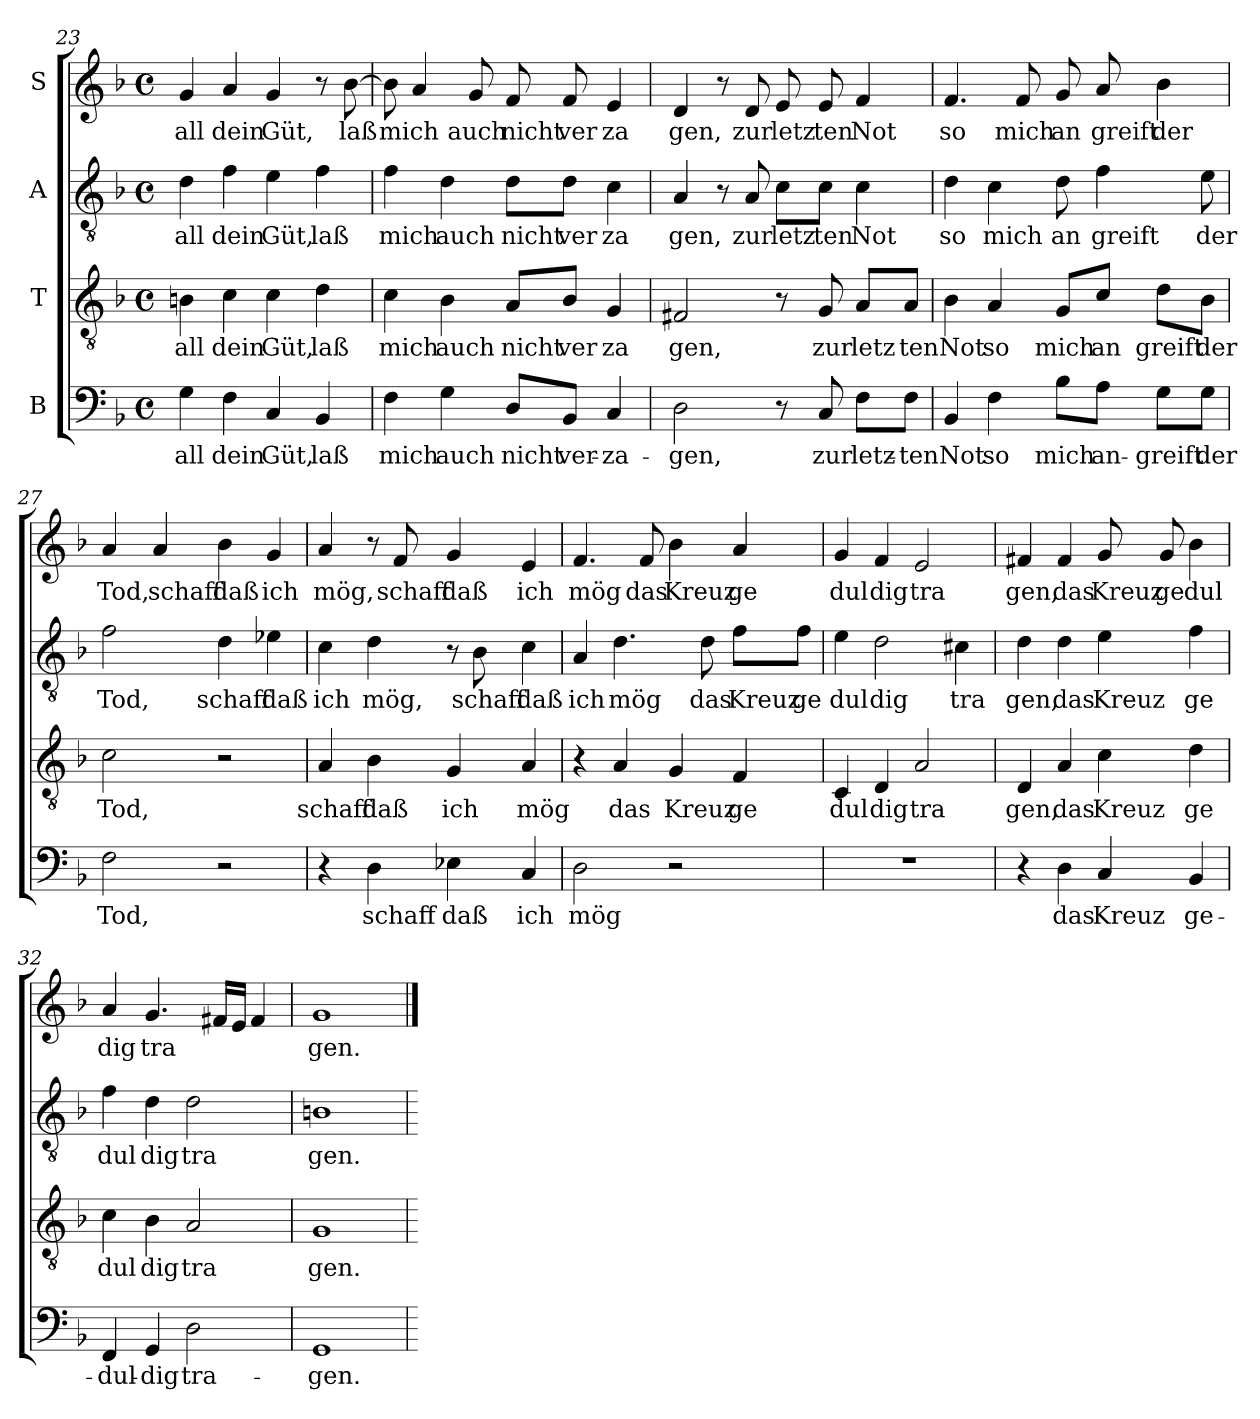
**kern	**text	**kern	**text	**kern	**text	**kern	**text
*part4	*part4	*part3	*part3	*part2	*part2	*part1	*part1
*staff4	*staff4	*staff3	*staff3	*staff2	*staff2	*staff1	*staff1
*I"B	*	*I"T	*	*I"A	*	*I"S	*
*clefF4	*	*clefGv2	*	*clefGv2	*	*clefG2	*
*k[b-]	*	*k[b-]	*	*k[b-]	*	*k[b-]	*
*F:	*	*F:	*	*F:	*	*F:	*
*M4/4	*	*M4/4	*	*M4/4	*	*M4/4	*
*met(c)	*	*met(c)	*	*met(c)	*	*met(c)	*
=23	=23	=23	=23	=23	=23	=23	=23
!	!LO:LY:b:cj	!	!LO:LY:b:cj	!	!LO:LY:b:cj	!	!LO:LY:b:cj
4G\	all	4B\	all	4d\	all	4g/	all
!	!LO:LY:b:cj	!	!LO:LY:b:cj	!	!LO:LY:b:cj	!	!LO:LY:b:cj
4F\	dein	4c\	dein	4f\	dein	4a/	dein
!	!LO:LY:b:cj	!	!LO:LY:b:cj	!	!LO:LY:b:cj	!	!LO:LY:b:cj
4C/	Güt,	4c\	Güt,	4e\	Güt,	4g/	Güt,
!	!LO:LY:b:cj	!	!LO:LY:b:cj	!	!LO:LY:b:cj	!	!
4BB-/	laß	4d\	laß	4f\	laß	8r	.
!	!	!	!	!	!	!	!LO:LY:b
.	.	.	.	.	.	[>8b-\	laß
!!LO:PB:g=z
=24	=24	=24	=24	=24	=24	=24	=24
!	!LO:LY:b:cj	!	!LO:LY:b:cj	!	!LO:LY:b:cj	!	!LO:LY:b
4F\	mich	4c\	mich	4f\	mich	8b-\]	mich
.	.	.	.	.	.	4a/	.
!	!LO:LY:b:cj	!	!LO:LY:b:cj	!	!LO:LY:b:cj	!	!
4G\	auch	4B-\	auch	4d\	auch	.	.
!	!	!	!	!	!	!	!LO:LY:b:cj
.	.	.	.	.	.	8g/	auch
!	!LO:LY:b:cj	!	!LO:LY:b:cj	!	!LO:LY:b:cj	!	!LO:LY:b:cj
8D/L	nicht	8A/L	nicht	8d\L	nicht	8f/	nicht
!	!LO:LY:b:cj	!	!LO:LY:b:cj	!	!LO:LY:b:cj	!	!LO:LY:b:cj
8BB-/J	ver-	8B-/J	ver	8d\J	ver	8f/	ver
!	!LO:LY:b:cj	!	!LO:LY:b:cj	!	!LO:LY:b:cj	!	!LO:LY:b:cj
4C/	-za-	4G/	za	4c\	za	4e/	za
=25	=25	=25	=25	=25	=25	=25	=25
!	!LO:LY:b:cj	!	!LO:LY:b:cj	!	!LO:LY:b:cj	!	!LO:LY:b:cj
2D\	-gen,	2F#X/	gen,	4A/	gen,	4d/	gen,
.	.	.	.	8r	.	8r	.
!	!	!	!	!	!LO:LY:b:cj	!	!LO:LY:b:cj
.	.	.	.	8A/	zur	8d/	zur
!	!	!	!	!	!LO:LY:b:cj	!	!LO:LY:b:cj
8r	.	8r	.	8c\L	letz	8e/	letz
!	!LO:LY:b:cj	!	!LO:LY:b:cj	!	!LO:LY:b:cj	!	!LO:LY:b:cj
8C/	zur	8G/	zur	8c\J	ten	8e/	ten
!	!LO:LY:b:cj	!	!LO:LY:b:cj	!	!LO:LY:b:cj	!	!LO:LY:b:cj
8F\L	letz-	8A/L	letz	4c\	Not	4f/	Not
!	!LO:LY:b:cj	!	!LO:LY:b:cj	!	!	!	!
8F\J	-ten	8A/J	ten	.	.	.	.
=26	=26	=26	=26	=26	=26	=26	=26
!	!LO:LY:b:cj	!	!LO:LY:b:cj	!	!LO:LY:b:cj	!	!LO:LY:b:cj
4BB-/	Not	4B-\	Not	4d\	so	4.f/	so
!	!LO:LY:b:cj	!	!LO:LY:b:cj	!	!LO:LY:b:cj	!	!
4F\	so	4A/	so	4c\	mich	.	.
!	!	!	!	!	!	!	!LO:LY:b:cj
.	.	.	.	.	.	8f/	mich
!	!LO:LY:b:cj	!	!LO:LY:b:cj	!	!LO:LY:b:cj	!	!LO:LY:b:cj
8B-\L	mich	8G/L	mich	8d\	an	8g/	an
!	!LO:LY:b:cj	!	!LO:LY:b:cj	!	!LO:LY:b:cj	!	!LO:LY:b:cj
8A\J	an-	8c/J	an	4f\	greift	8a/	greift
!	!LO:LY:b:cj	!	!LO:LY:b:cj	!	!	!	!LO:LY:b:cj
8G\L	-greift	8d\L	greift	.	.	4b-\	der
!	!LO:LY:b:cj	!	!LO:LY:b:cj	!	!LO:LY:b:cj	!	!
8G\J	der	8B-\J	der	8e\	der	.	.
!!LO:LB:g=z
=27	=27	=27	=27	=27	=27	=27	=27
!	!LO:LY:b:cj	!	!LO:LY:b:cj	!	!LO:LY:b:cj	!	!LO:LY:b:cj
2F\	Tod,	2c\	Tod,	2f\	Tod,	4a/	Tod,
!	!	!	!	!	!	!	!LO:LY:b:cj
.	.	.	.	.	.	4a/	schaff
!	!	!	!	!	!LO:LY:b:cj	!	!LO:LY:b:cj
2r	.	2r	.	4d\	schaff	4b-\	daß
!	!	!	!	!	!LO:LY:b:cj	!	!LO:LY:b:cj
.	.	.	.	4e-X\	daß	4g/	ich
=28	=28	=28	=28	=28	=28	=28	=28
!	!	!	!LO:LY:b:cj	!	!LO:LY:b:cj	!	!LO:LY:b:cj
4r	.	4A/	schaff	4c\	ich	4a/	mög,
!	!LO:LY:b:cj	!	!LO:LY:b:cj	!	!LO:LY:b:cj	!	!
4D\	schaff	4B-\	daß	4d\	mög,	8r	.
!	!	!	!	!	!	!	!LO:LY:b:cj
.	.	.	.	.	.	8f/	schaff
!	!LO:LY:b:cj	!	!LO:LY:b:cj	!	!	!	!LO:LY:b:cj
4E-X\	daß	4G/	ich	8r	.	4g/	daß
!	!	!	!	!	!LO:LY:b:cj	!	!
.	.	.	.	8B-\	schaff	.	.
!	!LO:LY:b:cj	!	!LO:LY:b:cj	!	!LO:LY:b:cj	!	!LO:LY:b:cj
4C/	ich	4A/	mög	4c\	daß	4e/	ich
=29	=29	=29	=29	=29	=29	=29	=29
!	!LO:LY:b:cj	!	!	!	!LO:LY:b:cj	!	!LO:LY:b:cj
2D\	mög	4r	.	4A/	ich	4.f/	mög
!	!	!	!LO:LY:b:cj	!	!LO:LY:b:cj	!	!
.	.	4A/	das	4.d\	mög	.	.
!	!	!	!	!	!	!	!LO:LY:b:cj
.	.	.	.	.	.	8f/	das
!	!	!	!LO:LY:b:cj	!	!	!	!LO:LY:b:cj
2r	.	4G/	Kreuz	.	.	4b-\	Kreuz
!	!	!	!	!	!LO:LY:b:cj	!	!
.	.	.	.	8d\	das	.	.
!	!	!	!LO:LY:b:cj	!	!LO:LY:b:cj	!	!LO:LY:b:cj
.	.	4F/	ge	8f\L	Kreuz	4a/	ge
!	!	!	!	!	!LO:LY:b:cj	!	!
.	.	.	.	8f\J	ge	.	.
!!LO:LB:g=z
=30	=30	=30	=30	=30	=30	=30	=30
!	!	!	!LO:LY:b:cj	!	!LO:LY:b:cj	!	!LO:LY:b:cj
1r	.	4C/	dul	4e\	dul	4g/	dul
!	!	!	!LO:LY:b:cj	!	!LO:LY:b:cj	!	!LO:LY:b:cj
.	.	4D/	dig	2d\	dig	4f/	dig
!	!	!	!LO:LY:b:cj	!	!	!	!LO:LY:b:cj
.	.	2A/	tra	.	.	2e/	tra
!	!	!	!	!	!LO:LY:b:cj	!	!
.	.	.	.	4c#\	tra	.	.
=31	=31	=31	=31	=31	=31	=31	=31
!	!	!	!LO:LY:b:cj	!	!LO:LY:b:cj	!	!LO:LY:b:cj
4r	.	4D/	gen,	4d\	gen,	4f#X/	gen,
!	!LO:LY:b:cj	!	!LO:LY:b:cj	!	!LO:LY:b:cj	!	!LO:LY:b:cj
4D\	das	4A/	das	4d\	das	4f#/	das
!	!LO:LY:b:cj	!	!LO:LY:b:cj	!	!LO:LY:b:cj	!	!LO:LY:b:cj
4C/	Kreuz	4c\	Kreuz	4e\	Kreuz	8g/	Kreuz
!	!	!	!	!	!	!	!LO:LY:b:cj
.	.	.	.	.	.	8g/	ge
!	!LO:LY:b:cj	!	!LO:LY:b:cj	!	!LO:LY:b:cj	!	!LO:LY:b:cj
4BB-/	ge-	4d\	ge	4f\	ge	4b-\	dul
=32	=32	=32	=32	=32	=32	=32	=32
!	!LO:LY:b:cj	!	!LO:LY:b:cj	!	!LO:LY:b:cj	!	!LO:LY:b:cj
4FF/	-dul-	4c\	dul	4f\	dul	4a/	dig
!	!LO:LY:b:cj	!	!LO:LY:b:cj	!	!LO:LY:b:cj	!	!LO:LY:b
4GG/	-dig	4B-\	dig	4d\	dig	4.g/	tra
!	!LO:LY:b:cj	!	!LO:LY:b:cj	!	!LO:LY:b:cj	!	!
2D\	tra-	2A/	tra	2d\	tra	.	.
.	.	.	.	.	.	16f#/L	.
.	.	.	.	.	.	16e/J	.
.	.	.	.	.	.	4f#/	.
=33	=33	=33	=33	=33	=33	=33	=33
!	!LO:LY:b:cj	!	!LO:LY:b:cj	!	!LO:LY:b:cj	!	!LO:LY:b:cj
1GG	-gen.	1G	gen.	1Bn	gen.	1g	gen.
=	==	=	==	=	==	==	==
*-	*-	*-	*-	*-	*-	*-	*-
